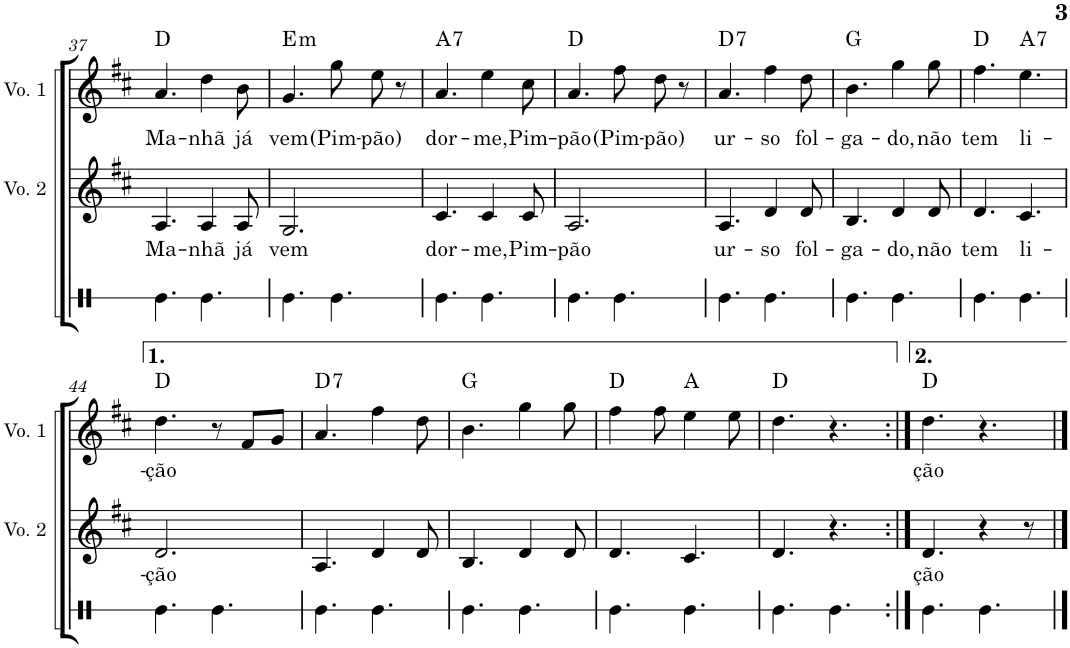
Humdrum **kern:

**kern	**kern	**text	**kern	**text	**harte
*part3	*part2	*part2	*part1	*part1	*part1
*staff3	*staff2	*staff2	*staff1	*staff1	*
*I"Surdo de Campo	*I"Voz 2	*	*I"Voz 1	*	*
*	*I'Vo. 2	*	*I'Vo. 1	*	*
!!LO:PB:g=z
*clefX	*clefG2	*	*clefG2	*	*
*k[f#c#g#d#]	*k[f#c#]	*	*k[f#c#]	*	*
*M6/8	*M6/8	*	*M6/8	*	*
=37	=37	=37	=37	=37	=37
!	!	!LO:LY:b	!	!LO:LY:b	!
4.Re\	4.A/	Ma-	4.a/	Ma-	D:maj
!	!	!LO:LY:b	!	!LO:LY:b	!
4.Re\	4A/	-nhã	4dd\	-nhã	.
!	!	!LO:LY:b	!	!LO:LY:b	!
.	8A/	já	8b\	já	.
=38	=38	=38	=38	=38	=38
!	!	!LO:LY:b	!	!LO:LY:b	!LO:H:kt=m
4.Re\	2.G/	vem	4.g/	vem	E:min
!	!	!	!	!LO:LY:b	!
4.Re\	.	.	8gg\	(Pim-	.
!	!	!	!	!LO:LY:b	!
.	.	.	8ee\	-pão)	.
.	.	.	8r	.	.
=39	=39	=39	=39	=39	=39
!	!	!LO:LY:b	!	!LO:LY:b	!LO:H:kt=7
4.Re\	4.c#/	dor-	4.a/	dor-	A:7
!	!	!LO:LY:b	!	!LO:LY:b	!
4.Re\	4c#/	-me,	4ee\	-me,	.
!	!	!LO:LY:b	!	!LO:LY:b	!
.	8c#/	Pim-	8cc#\	Pim-	.
=40	=40	=40	=40	=40	=40
!	!	!LO:LY:b	!	!LO:LY:b	!
4.Re\	2.A/	-pão	4.a/	-pão	D:maj
!	!	!	!	!LO:LY:b	!
4.Re\	.	.	8ff#\	(Pim-	.
!	!	!	!	!LO:LY:b	!
.	.	.	8dd\	-pão)	.
.	.	.	8r	.	.
=41	=41	=41	=41	=41	=41
!	!	!LO:LY:b	!	!LO:LY:b	!LO:H:kt=7
4.Re\	4.A/	ur-	4.a/	ur-	D:7
!	!	!LO:LY:b	!	!LO:LY:b	!
4.Re\	4d/	-so	4ff#\	-so	.
!	!	!LO:LY:b	!	!LO:LY:b	!
.	8d/	fol-	8dd\	fol-	.
=42	=42	=42	=42	=42	=42
!	!	!LO:LY:b	!	!LO:LY:b	!
4.Re\	4.B/	-ga-	4.b\	-ga-	G:maj
!	!	!LO:LY:b	!	!LO:LY:b	!
4.Re\	4d/	-do,	4gg\	-do,	.
!	!	!LO:LY:b	!	!LO:LY:b	!
.	8d/	não	8gg\	não	.
=43	=43	=43	=43	=43	=43
!	!	!LO:LY:b	!	!LO:LY:b	!
4.Re\	4.d/	tem	4.ff#\	tem	D:maj
!	!	!LO:LY:b	!	!LO:LY:b	!LO:H:kt=7
4.Re\	4.c#/	li-	4.ee\	li-	A:7
!!LO:LB:g=z
=44	=44	=44	=44	=44	=44
!	!	!LO:LY:b	!	!LO:LY:b	!
4.Re\	2.d/	-ção	4.dd\	-ção	D:maj
4.Re\	.	.	8r	.	.
.	.	.	8f#/L	.	.
.	.	.	8g/J	.	.
=45	=45	=45	=45	=45	=45
!	!	!	!	!	!LO:H:kt=7
4.Re\	4.A/	.	4.a/	.	D:7
4.Re\	4d/	.	4ff#\	.	.
.	8d/	.	8dd\	.	.
=46	=46	=46	=46	=46	=46
4.Re\	4.B/	.	4.b\	.	G:maj
4.Re\	4d/	.	4gg\	.	.
.	8d/	.	8gg\	.	.
=47	=47	=47	=47	=47	=47
4.Re\	4.d/	.	4ff#\	.	D:maj
.	.	.	8ff#\	.	.
4.Re\	4.c#/	.	4ee\	.	A:maj
.	.	.	8ee\	.	.
=48	=48	=48	=48	=48	=48
4.Re\	4.d/	.	4.dd\	.	D:maj
4.Re\	4.r	.	4.r	.	.
=49:|!	=49:|!	=49:|!	=49:|!	=49:|!	=49:|!
!	!	!LO:LY:b	!	!LO:LY:b	!
4.Re\	4.d/	ção	4.dd\	ção	D:maj
4.Re\	4r	.	4.r	.	.
.	8r	.	.	.	.
==	==	==	==	==	==
*-	*-	*-	*-	*-	*-
